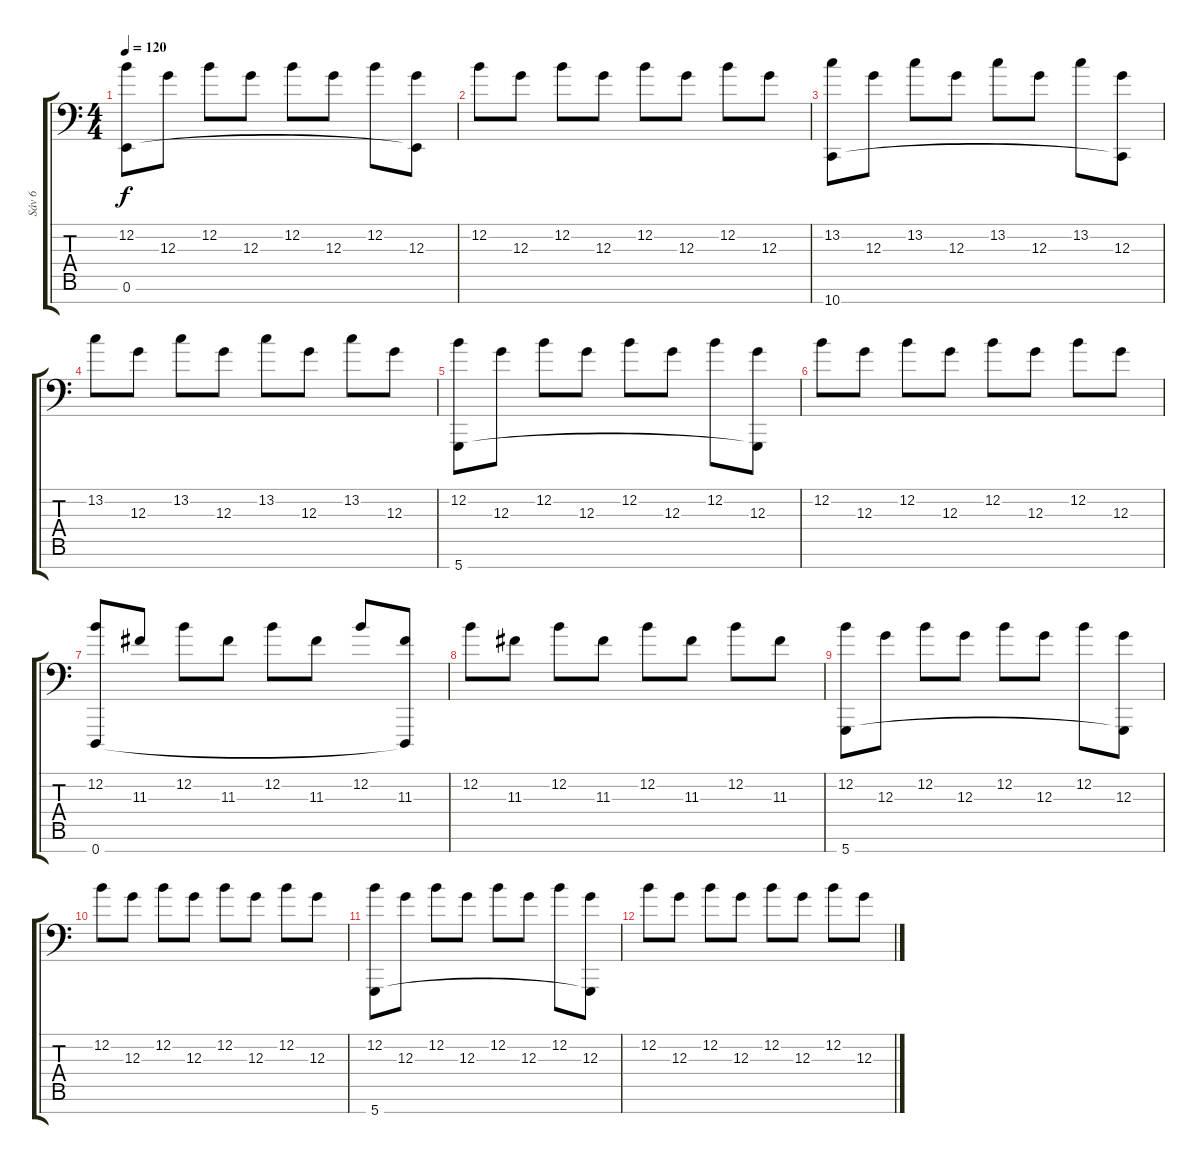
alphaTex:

\track ("Sáv 6" "Sáv 6") {instrument acousticgrandpiano}
\staff {score tabs}
\tuning (E4 B3 G3 D3 A2 E2 D1) {hide}
\ts (4 4)
\tempo 120
\clef f4
\ks c
(12.2 0.6).8{dy f} 12.3.8 12.2.8 12.3.8 12.2.8 12.3.8 12.2.8 (12.3 0.6{t}).8 |
12.2.8 12.3.8 12.2.8 12.3.8 12.2.8 12.3.8 12.2.8 12.3.8 |
(13.2 10.7).8 12.3.8 13.2.8 12.3.8 13.2.8 12.3.8 13.2.8 (12.3 10.7{t}).8 |
13.2.8 12.3.8 13.2.8 12.3.8 13.2.8 12.3.8 13.2.8 12.3.8 |
(12.2 5.7).8 12.3.8 12.2.8 12.3.8 12.2.8 12.3.8 12.2.8 (12.3 5.7{t}).8 |
12.2.8 12.3.8 12.2.8 12.3.8 12.2.8 12.3.8 12.2.8 12.3.8 |
(12.2 0.7).8 11.3.8 12.2.8 11.3.8 12.2.8 11.3.8 12.2.8 (11.3 0.7{t}).8 |
12.2.8 11.3.8 12.2.8 11.3.8 12.2.8 11.3.8 12.2.8 11.3.8 |
(12.2 5.7).8 12.3.8 12.2.8 12.3.8 12.2.8 12.3.8 12.2.8 (12.3 5.7{t}).8 |
12.2.8 12.3.8 12.2.8 12.3.8 12.2.8 12.3.8 12.2.8 12.3.8 |
(12.2 5.7).8 12.3.8 12.2.8 12.3.8 12.2.8 12.3.8 12.2.8 (12.3 5.7{t}).8 |
12.2.8 12.3.8 12.2.8 12.3.8 12.2.8 12.3.8 12.2.8 12.3.8
